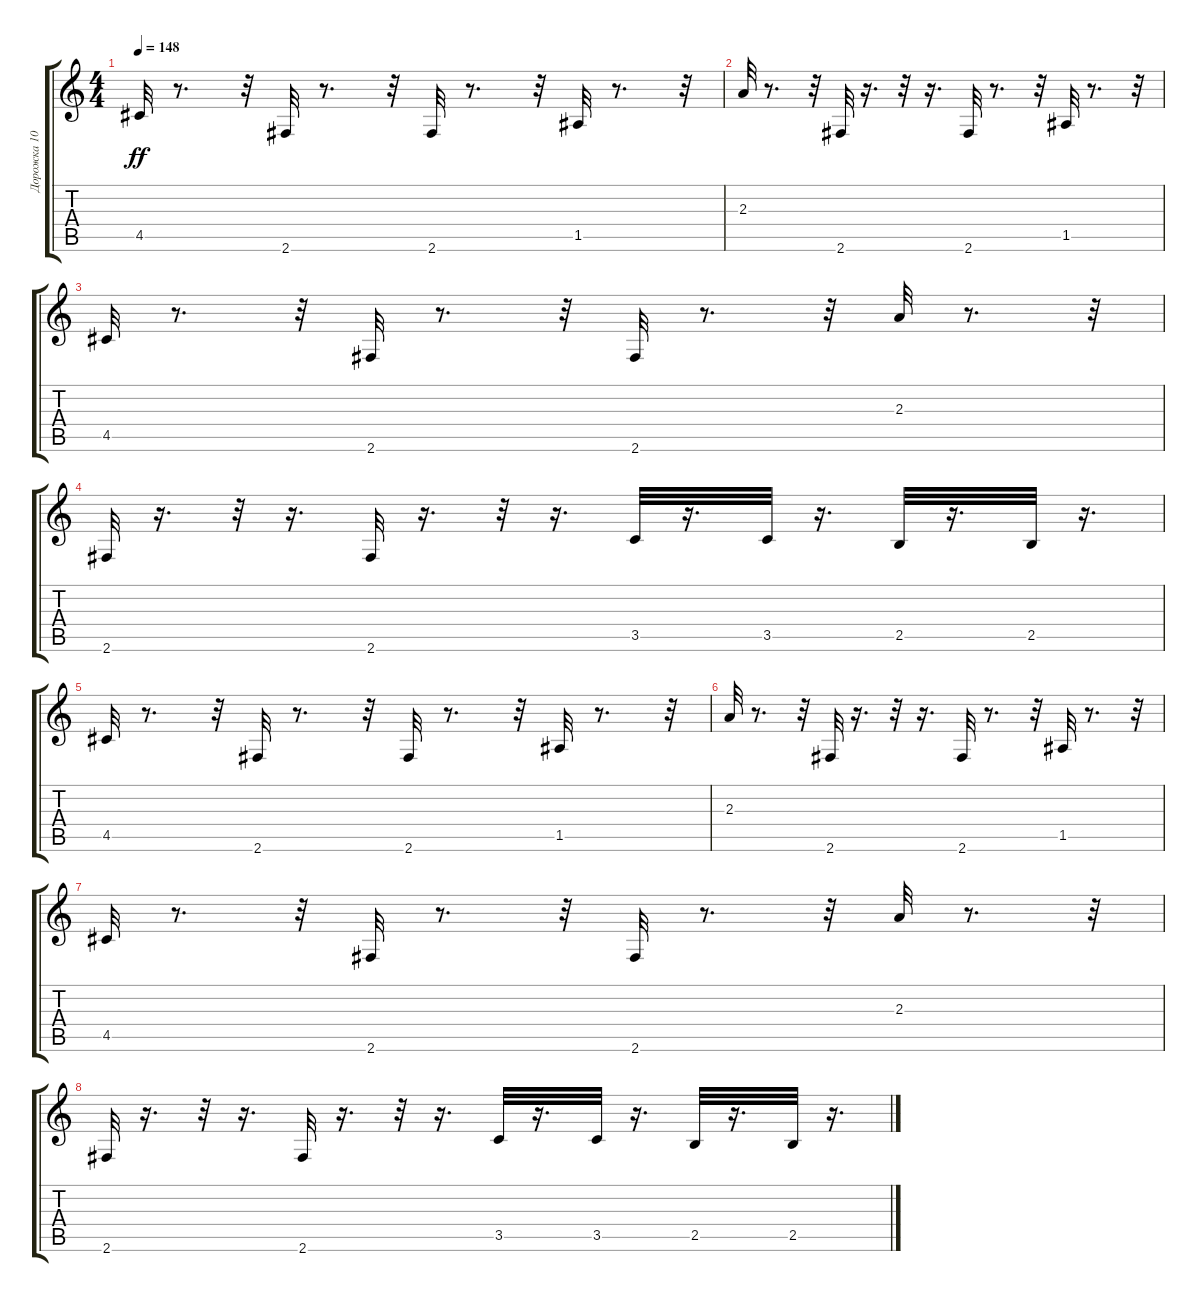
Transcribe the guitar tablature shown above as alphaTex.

\track ("Дорожка 10" "Дорожка 10") {instrument acousticguitarnylon}
\staff {score tabs}
\tuning (E4 B3 G3 D3 A2 E2) {hide}
\ts (4 4)
\tempo 148
\clef g2
\ks c
4.5.32{dy ff} r.8{d} r.32 2.6.32 r.8{d} r.32 2.6.32 r.8{d} r.32 1.5.32 r.8{d} r.32 |
2.3.32 r.8{d} r.32 2.6.32 r.16{d} r.32 r.16{d} 2.6.32 r.8{d} r.32 1.5.32 r.8{d} r.32 |
4.5.32 r.8{d} r.32 2.6.32 r.8{d} r.32 2.6.32 r.8{d} r.32 2.3.32 r.8{d} r.32 |
2.6.32 r.16{d} r.32 r.16{d} 2.6.32 r.16{d} r.32 r.16{d} 3.5.32 r.16{d} 3.5.32 r.16{d} 2.5.32 r.16{d} 2.5.32 r.16{d} |
4.5.32 r.8{d} r.32 2.6.32 r.8{d} r.32 2.6.32 r.8{d} r.32 1.5.32 r.8{d} r.32 |
2.3.32 r.8{d} r.32 2.6.32 r.16{d} r.32 r.16{d} 2.6.32 r.8{d} r.32 1.5.32 r.8{d} r.32 |
4.5.32 r.8{d} r.32 2.6.32 r.8{d} r.32 2.6.32 r.8{d} r.32 2.3.32 r.8{d} r.32 |
2.6.32 r.16{d} r.32 r.16{d} 2.6.32 r.16{d} r.32 r.16{d} 3.5.32 r.16{d} 3.5.32 r.16{d} 2.5.32 r.16{d} 2.5.32 r.16{d}
